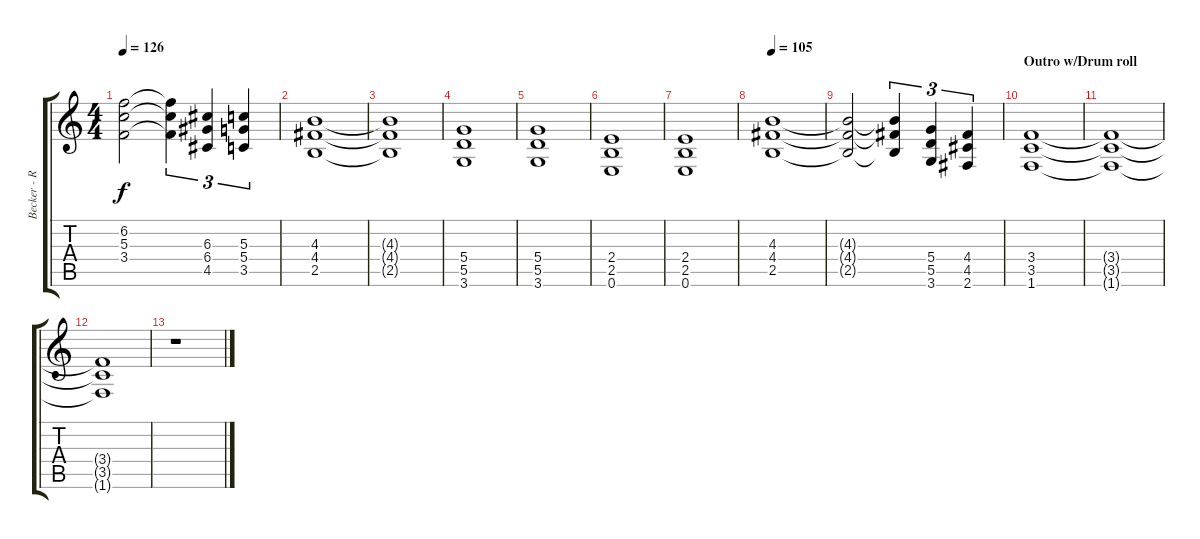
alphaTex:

\track ("Becker - Rhythm" "Becker - R") {instrument distortionguitar}
\staff {score tabs}
\tuning (E4 B3 G3 D3 A2 E2) {hide}
\ts (4 4)
\tempo 126
\clef g2
\ks c
(6.2{t} 5.3{t} 3.4{t}).2{dy f} (6.2{t} 5.3{t} 3.4{t}).4{tu (3 2)} (6.3 6.4 4.5).4{tu (3 2)} (5.3 5.4 3.5).4{tu (3 2)} |
(4.3 4.4 2.5).1 |
(4.3{t} 4.4{t} 2.5{t}).1 |
(5.4 5.5 3.6).1 |
(5.4 5.5 3.6).1 |
(2.4 2.5 0.6).1 |
(2.4 2.5 0.6).1 |
\tempo 105
(4.3 4.4 2.5).1 |
(4.3{t} 4.4{t} 2.5{t}).2 (4.3{t} 4.4{t} 2.5{t}).4{tu (3 2)} (5.4 5.5 3.6).4{tu (3 2)} (4.4 4.5 2.6).4{tu (3 2)} |
\section ("" "Outro w/Drum roll")
(3.4 3.5 1.6).1 |
(3.4{t} 3.5{t} 1.6{t}).1 |
(3.4{t} 3.5{t} 1.6{t}).1 |
r.1
